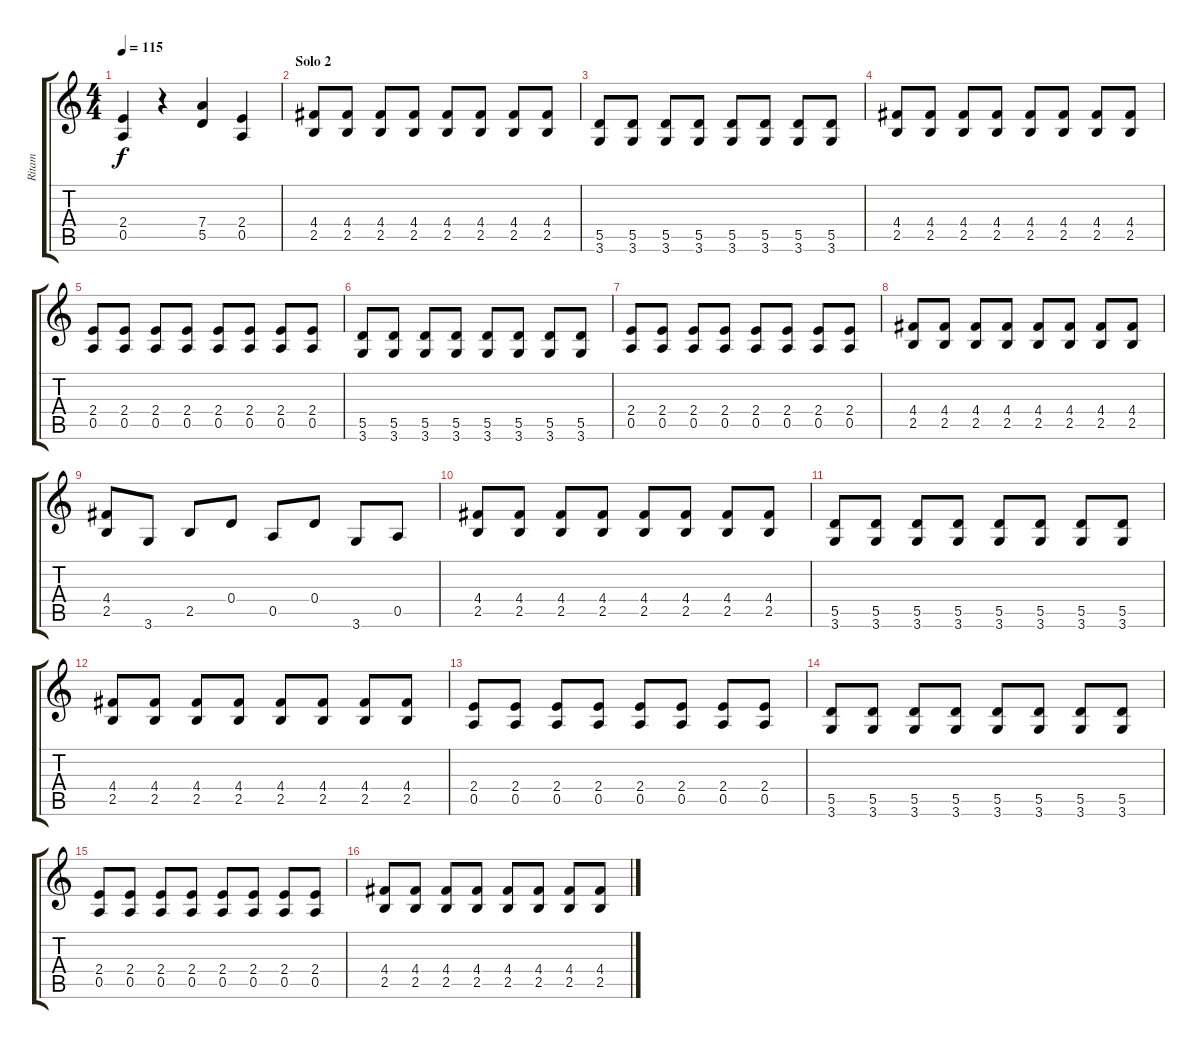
\track ("Ritam" "Ritam") {instrument distortionguitar}
\staff {score tabs}
\tuning (E4 B3 G3 D3 A2 E2) {hide}
\ts (4 4)
\tempo 115
\clef g2
\ks c
(2.4 0.5).4{dy f} r.4 (7.4 5.5).4 (2.4 0.5).4 |
\section ("" "Solo 2")
(4.4 2.5).8 (4.4 2.5).8 (4.4 2.5).8 (4.4 2.5).8 (4.4 2.5).8 (4.4 2.5).8 (4.4 2.5).8 (4.4 2.5).8 |
(5.5 3.6).8 (5.5 3.6).8 (5.5 3.6).8 (5.5 3.6).8 (5.5 3.6).8 (5.5 3.6).8 (5.5 3.6).8 (5.5 3.6).8 |
(4.4 2.5).8 (4.4 2.5).8 (4.4 2.5).8 (4.4 2.5).8 (4.4 2.5).8 (4.4 2.5).8 (4.4 2.5).8 (4.4 2.5).8 |
(2.4 0.5).8 (2.4 0.5).8 (2.4 0.5).8 (2.4 0.5).8 (2.4 0.5).8 (2.4 0.5).8 (2.4 0.5).8 (2.4 0.5).8 |
(5.5 3.6).8 (5.5 3.6).8 (5.5 3.6).8 (5.5 3.6).8 (5.5 3.6).8 (5.5 3.6).8 (5.5 3.6).8 (5.5 3.6).8 |
(2.4 0.5).8 (2.4 0.5).8 (2.4 0.5).8 (2.4 0.5).8 (2.4 0.5).8 (2.4 0.5).8 (2.4 0.5).8 (2.4 0.5).8 |
(4.4 2.5).8 (4.4 2.5).8 (4.4 2.5).8 (4.4 2.5).8 (4.4 2.5).8 (4.4 2.5).8 (4.4 2.5).8 (4.4 2.5).8 |
(4.4 2.5).8 3.6.8 2.5.8 0.4.8 0.5.8 0.4.8 3.6.8 0.5.8 |
(4.4 2.5).8 (4.4 2.5).8 (4.4 2.5).8 (4.4 2.5).8 (4.4 2.5).8 (4.4 2.5).8 (4.4 2.5).8 (4.4 2.5).8 |
(5.5 3.6).8 (5.5 3.6).8 (5.5 3.6).8 (5.5 3.6).8 (5.5 3.6).8 (5.5 3.6).8 (5.5 3.6).8 (5.5 3.6).8 |
(4.4 2.5).8 (4.4 2.5).8 (4.4 2.5).8 (4.4 2.5).8 (4.4 2.5).8 (4.4 2.5).8 (4.4 2.5).8 (4.4 2.5).8 |
(2.4 0.5).8 (2.4 0.5).8 (2.4 0.5).8 (2.4 0.5).8 (2.4 0.5).8 (2.4 0.5).8 (2.4 0.5).8 (2.4 0.5).8 |
(5.5 3.6).8 (5.5 3.6).8 (5.5 3.6).8 (5.5 3.6).8 (5.5 3.6).8 (5.5 3.6).8 (5.5 3.6).8 (5.5 3.6).8 |
(2.4 0.5).8 (2.4 0.5).8 (2.4 0.5).8 (2.4 0.5).8 (2.4 0.5).8 (2.4 0.5).8 (2.4 0.5).8 (2.4 0.5).8 |
(4.4 2.5).8 (4.4 2.5).8 (4.4 2.5).8 (4.4 2.5).8 (4.4 2.5).8 (4.4 2.5).8 (4.4 2.5).8 (4.4 2.5).8
